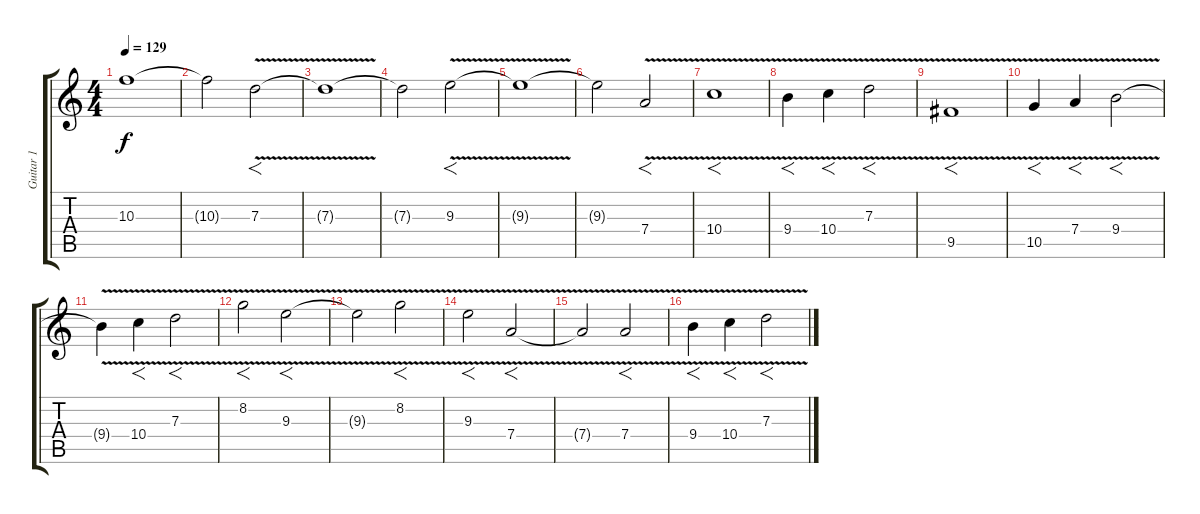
\track ("Guitar 1" "Guitar 1") {instrument overdrivenguitar}
\staff {score tabs}
\tuning (E4 B3 G3 D3 A2 E2) {hide}
\ts (4 4)
\tempo 129
\clef g2
\ks c
10.3{t}.1{dy f} |
10.3{t}.2 7.3{v}.2{f} |
7.3{t}.1 |
7.3{t}.2 9.3{v}.2{f} |
9.3{t}.1 |
9.3{t}.2 7.4{v}.2{f} |
10.4{v}.1{f} |
9.4{v}.4{f} 10.4{v}.4{f} 7.3{v}.2{f} |
9.5{v}.1{f} |
10.5{v}.4{f} 7.4{v}.4{f} 9.4{v}.2{f} |
9.4{t}.4 10.4{v}.4{f} 7.3{v}.2{f} |
8.2{v}.2{f} 9.3{v}.2{f} |
9.3{t}.2 8.2{v}.2{f} |
9.3{v}.2{f} 7.4{v}.2{f} |
7.4{t}.2 7.4{v}.2{f} |
9.4{v}.4{f} 10.4{v}.4{f} 7.3{v}.2{f}
